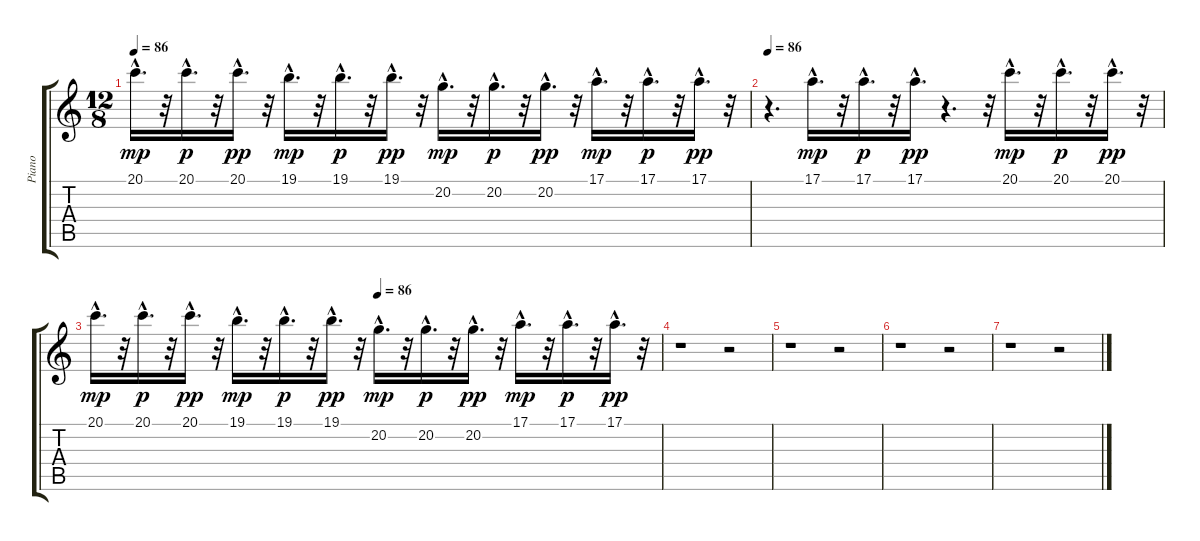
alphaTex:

\track ("Piano" "Piano") {instrument acousticgrandpiano}
\staff {score tabs}
\tuning (E4 B3 G3 D3 A2 E2) {hide}
\ts (12 8)
\tempo 86
\clef g2
\ks c
20.1{hac}.16{d dy mp} r.32 20.1{hac}.16{d dy p} r.32 20.1{hac}.16{d dy pp} r.32 19.1{hac}.16{d dy mp} r.32 19.1{hac}.16{d dy p} r.32 19.1{hac}.16{d dy pp} r.32 20.2{hac}.16{d dy mp} r.32 20.2{hac}.16{d dy p} r.32 20.2{hac}.16{d dy pp} r.32 17.1{hac}.16{d dy mp} r.32 17.1{hac}.16{d dy p} r.32 17.1{hac}.16{d dy pp} r.32 |
\tempo 86
r.4{d} 17.1{hac}.16{d dy mp} r.32 17.1{hac}.16{d dy p} r.32 17.1{hac}.16{d dy pp} r.4{d} r.32 20.1{hac}.16{d dy mp} r.32 20.1{hac}.16{d dy p} r.32 20.1{hac}.16{d dy pp} r.32 |
\tempo (86 0.5)
20.1{hac}.16{d dy mp} r.32 20.1{hac}.16{d dy p} r.32 20.1{hac}.16{d dy pp} r.32 19.1{hac}.16{d dy mp} r.32 19.1{hac}.16{d dy p} r.32 19.1{hac}.16{d dy pp} r.32 20.2{hac}.16{d dy mp} r.32 20.2{hac}.16{d dy p} r.32 20.2{hac}.16{d dy pp} r.32 17.1{hac}.16{d dy mp} r.32 17.1{hac}.16{d dy p} r.32 17.1{hac}.16{d dy pp} r.32 |
r.1 r.2 |
r.1 r.2 |
r.1 r.2 |
r.1 r.2
